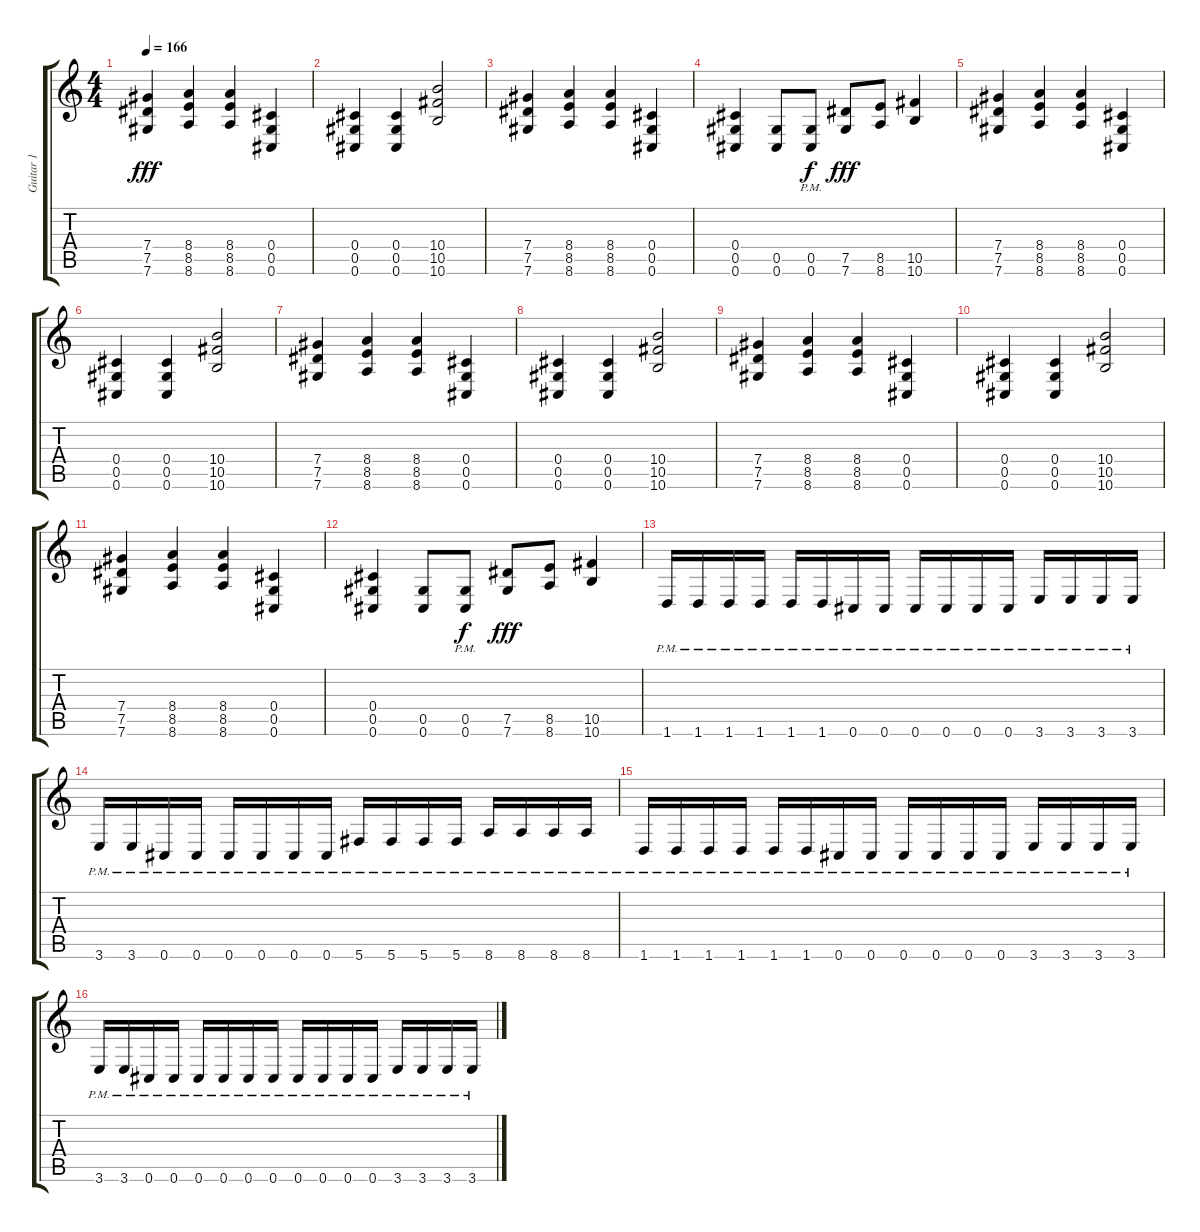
\track ("Guitar 1" "Guitar 1") {instrument distortionguitar}
\staff {score tabs}
\tuning (Eb4 Bb3 Gb3 Db3 Ab2 Db2) {hide}
\ts (4 4)
\tempo 166
\clef g2
\ks c
(7.4 7.5 7.6).4{dy fff} (8.4 8.5 8.6).4 (8.4 8.5 8.6).4 (0.4 0.5 0.6).4 |
(0.4 0.5 0.6).4 (0.4 0.5 0.6).4 (10.4 10.5 10.6).2 |
(7.4 7.5 7.6).4 (8.4 8.5 8.6).4 (8.4 8.5 8.6).4 (0.4 0.5 0.6).4 |
(0.4 0.5 0.6).4 (0.5 0.6).8 (0.5{pm} 0.6{pm}).8{dy f} (7.5 7.6).8{dy fff} (8.5 8.6).8 (10.5 10.6).4 |
(7.4 7.5 7.6).4 (8.4 8.5 8.6).4 (8.4 8.5 8.6).4 (0.4 0.5 0.6).4 |
(0.4 0.5 0.6).4 (0.4 0.5 0.6).4 (10.4 10.5 10.6).2 |
(7.4 7.5 7.6).4 (8.4 8.5 8.6).4 (8.4 8.5 8.6).4 (0.4 0.5 0.6).4 |
(0.4 0.5 0.6).4 (0.4 0.5 0.6).4 (10.4 10.5 10.6).2 |
(7.4 7.5 7.6).4 (8.4 8.5 8.6).4 (8.4 8.5 8.6).4 (0.4 0.5 0.6).4 |
(0.4 0.5 0.6).4 (0.4 0.5 0.6).4 (10.4 10.5 10.6).2 |
(7.4 7.5 7.6).4 (8.4 8.5 8.6).4 (8.4 8.5 8.6).4 (0.4 0.5 0.6).4 |
(0.4 0.5 0.6).4 (0.5 0.6).8 (0.5{pm} 0.6{pm}).8{dy f} (7.5 7.6).8{dy fff} (8.5 8.6).8 (10.5 10.6).4 |
1.6{pm}.16 1.6{pm}.16 1.6{pm}.16 1.6{pm}.16 1.6{pm}.16 1.6{pm}.16 0.6{pm}.16 0.6{pm}.16 0.6{pm}.16 0.6{pm}.16 0.6{pm}.16 0.6{pm}.16 3.6{pm}.16 3.6{pm}.16 3.6{pm}.16 3.6{pm}.16 |
3.6{pm}.16 3.6{pm}.16 0.6{pm}.16 0.6{pm}.16 0.6{pm}.16 0.6{pm}.16 0.6{pm}.16 0.6{pm}.16 5.6{pm}.16 5.6{pm}.16 5.6{pm}.16 5.6{pm}.16 8.6{pm}.16 8.6{pm}.16 8.6{pm}.16 8.6{pm}.16 |
1.6{pm}.16 1.6{pm}.16 1.6{pm}.16 1.6{pm}.16 1.6{pm}.16 1.6{pm}.16 0.6{pm}.16 0.6{pm}.16 0.6{pm}.16 0.6{pm}.16 0.6{pm}.16 0.6{pm}.16 3.6{pm}.16 3.6{pm}.16 3.6{pm}.16 3.6{pm}.16 |
3.6{pm}.16 3.6{pm}.16 0.6{pm}.16 0.6{pm}.16 0.6{pm}.16 0.6{pm}.16 0.6{pm}.16 0.6{pm}.16 0.6{pm}.16 0.6{pm}.16 0.6{pm}.16 0.6{pm}.16 3.6{pm}.16 3.6{pm}.16 3.6{pm}.16 3.6{pm}.16
